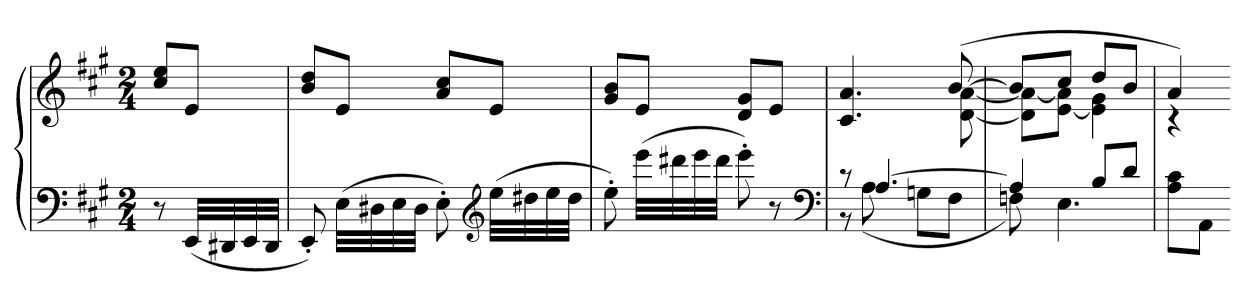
**kern	**kern
*part1	*part1
*staff2	*staff1
*clefF4	*clefG2
*k[f#c#g#]	*k[f#c#g#]
*A:	*A:
*M2/4	*M2/4
=	=
8r	8cc# 8eeL
(32EELLL	8eJ
32DD#X	.
32EE	.
32DD#JJJ	.
=186	=186
8EE')	8b 8ddL
(32ELLL	8eJ
32D#X	.
32E	.
32D#JJJ	.
8E')	8a 8cc#L
*clefG2	*
(32eeLLL	8eJ
32dd#X	.
32ee	.
32dd#JJJ	.
=187	=187
8ee')	8g# 8bL
(32eeeLLL	8eJ
32ddd#X	.
32eee	.
32ddd#JJJ	.
8eee')	8d 8g#L
8r	8eJ
*clefF4	*
=188	=188
*^	*^
8r	8r	4.c# 4.a	4.ryy
[4.A	(8A	.	.
.	8GnL	.	.
.	8F#J	([8b	[8d [8a
=189	=189	=189	=189
4A]	8Fn)	8bL]	8d] 8a_L
.	4.E	8cc#J	[8e 8a]J
8BL	.	8ddL	4e] 4g#
8dJ	.	8bJ	.
*v	*v	*	*
=190	=190	=190
8A 8c#L	4a)	4r
8AAJ	.	.
*	*v	*v
=-	=-
*-	*-
